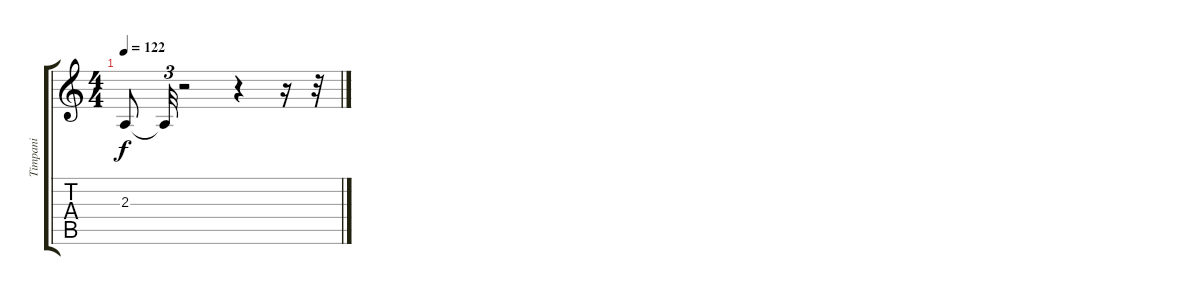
\track ("Timpani" "Timpani") {instrument timpani}
\staff {score tabs}
\tuning (E4 B3 G3 D3 A2 E2) {hide}
\ts (4 4)
\tempo 122
\clef g2
\ks c
2.3{t}.8{dy f} 2.3{t}.32{tu (3 2)} r.2 r.4 r.16 r.32
